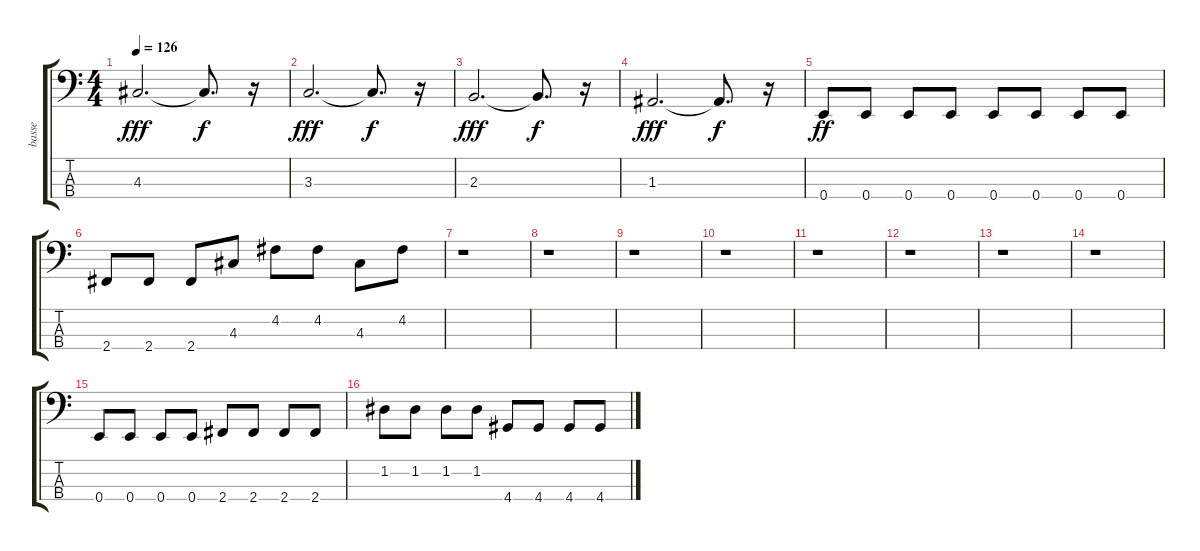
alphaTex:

\track ("basse" "basse") {instrument electricbassfinger}
\staff {score tabs}
\tuning (G2 D2 A1 E1) {hide}
\ts (4 4)
\tempo 126
\clef f4
\ks c
4.3.2{d dy fff} 4.3{t}.8{d dy f} r.16 |
3.3.2{d dy fff} 3.3{t}.8{d dy f} r.16 |
2.3.2{d dy fff} 2.3{t}.8{d dy f} r.16 |
1.3.2{d dy fff} 1.3{t}.8{d dy f} r.16 |
0.4.8{dy ff} 0.4.8 0.4.8 0.4.8 0.4.8 0.4.8 0.4.8 0.4.8 |
2.4.8 2.4.8 2.4.8 4.3.8 4.2.8 4.2.8 4.3.8 4.2.8 |
r.1 |
r.1 |
r.1 |
r.1 |
r.1 |
r.1 |
r.1 |
r.1 |
0.4.8 0.4.8 0.4.8 0.4.8 2.4.8 2.4.8 2.4.8 2.4.8 |
1.2.8 1.2.8 1.2.8 1.2.8 4.4.8 4.4.8 4.4.8 4.4.8
